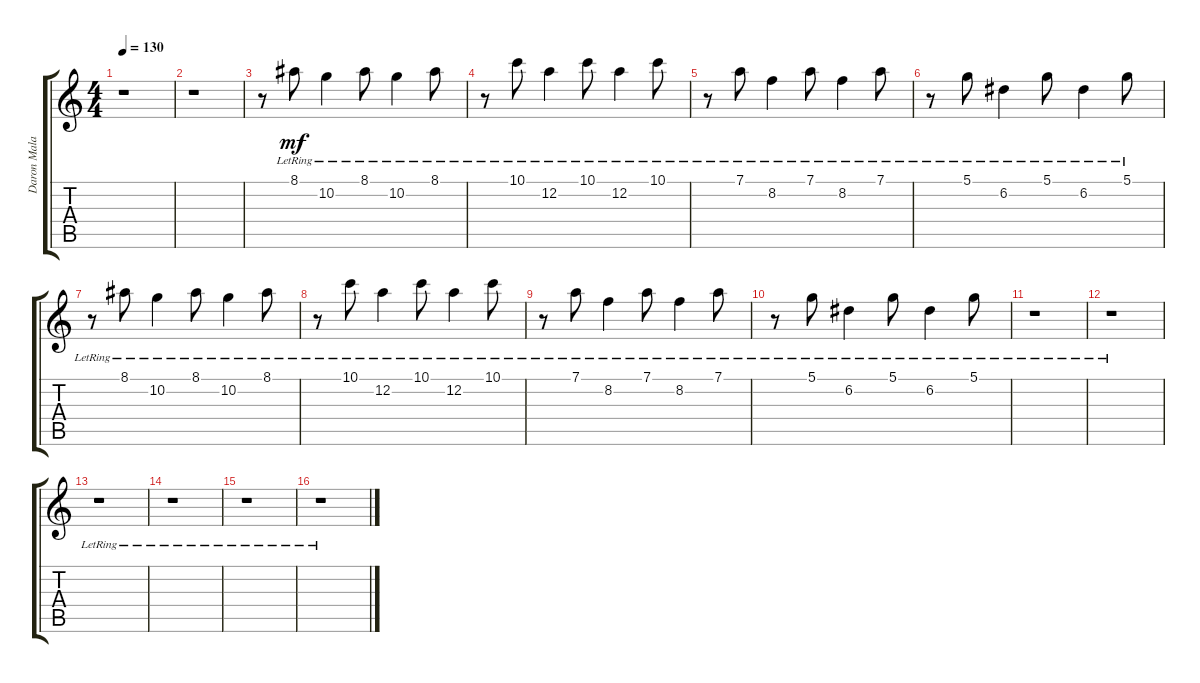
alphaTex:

\track ("Daron Malakian" "Daron Mala") {instrument acousticguitarsteel}
\staff {score tabs}
\tuning (D4 A3 F3 C3 G2 C2) {hide}
\ts (4 4)
\tempo 130
\clef g2
\ks c
r.1{dy mf} |
r.1 |
r.8 8.1{lr}.8 10.2{lr}.4 8.1{lr}.8 10.2{lr}.4 8.1{lr}.8 |
r.8 10.1{lr}.8 12.2{lr}.4 10.1{lr}.8 12.2{lr}.4 10.1{lr}.8 |
r.8 7.1{lr}.8 8.2{lr}.4 7.1{lr}.8 8.2{lr}.4 7.1{lr}.8 |
r.8 5.1{lr}.8 6.2{lr}.4 5.1{lr}.8 6.2{lr}.4 5.1{lr}.8 |
r.8 8.1{lr}.8 10.2{lr}.4 8.1{lr}.8 10.2{lr}.4 8.1{lr}.8 |
r.8 10.1{lr}.8 12.2{lr}.4 10.1{lr}.8 12.2{lr}.4 10.1{lr}.8 |
r.8 7.1{lr}.8 8.2{lr}.4 7.1{lr}.8 8.2{lr}.4 7.1{lr}.8 |
r.8 5.1{lr}.8 6.2{lr}.4 5.1{lr}.8 6.2{lr}.4 5.1{lr}.8 |
r.1 |
r.1 |
r.1 |
r.1 |
r.1 |
r.1
